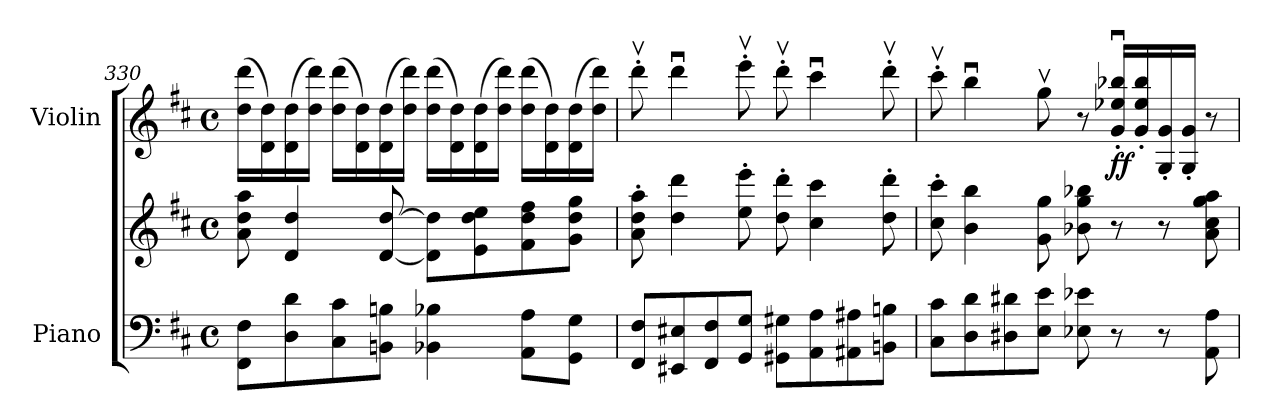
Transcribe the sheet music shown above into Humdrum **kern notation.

**kern	**kern	**kern	**dynam
*part2	*part2	*part1	*part1
*staff3	*staff2	*staff1	*staff1
*I"Piano	*	*I"Violin	*
*I'Pno.	*	*I'Vln.	*
*clefF4	*clefG2	*clefG2	*
*k[f#c#]	*k[f#c#]	*k[f#c#]	*
*M4/4	*M4/4	*M4/4	*
*met(c)	*met(c)	*met(c)	*
=330	=330	=330	=330
8FF#\ 8F#\L	8a\ 8dd\ 8aa\	(16dd\ 16ddd\LL	.
.	.	16d\ 16dd\)	.
8D\ 8d\	4d/ 4dd/	(16d\ 16dd\	.
.	.	16dd\ 16ddd\JJ)	.
8C#\ 8c#\	.	(16dd\ 16ddd\LL	.
.	.	16d\ 16dd\)	.
8BBn\ 8Bn\J	[8d/ [8dd/	(16d\ 16dd\	.
.	.	16dd\ 16ddd\JJ)	.
4BB-X\ 4B-X\	8d\] 8dd\]L	(16dd\ 16ddd\LL	.
.	.	16d\ 16dd\)	.
.	8e\ 8dd\ 8ee\	(16d\ 16dd\	.
.	.	16dd\ 16ddd\JJ)	.
8AA\ 8A\L	8f#\ 8dd\ 8ff#\	(16dd\ 16ddd\LL	.
.	.	16d\ 16dd\)	.
8GG\ 8G\J	8g\ 8dd\ 8gg\J	(16d\ 16dd\	.
.	.	16dd\ 16ddd\JJ)	.
!!LO:PB:g=z
=331	=331	=331	=331
8FF#/ 8F#/L	8a\' 8dd\' 8aa\'	8dddv'\	.
8EE#X/ 8E#X/	4dd\ 4ddd\	4dddu\	.
8FF#/ 8F#/	.	.	.
8GG/ 8G/J	8ee\' 8eee\'	8eeev'\	.
8GG#X\ 8G#X\L	8dd\' 8ddd\'	8dddv'\	.
8AA\ 8A\	4cc#\ 4ccc#\	4ccc#u\	.
8AA#X\ 8A#X\	.	.	.
8BBn\ 8Bn\J	8dd\' 8ddd\'	8dddv'\	.
=332	=332	=332	=332
8C#\ 8c#\L	8cc#\' 8ccc#\'	8ccc#v'\	.
8D\ 8d\	4b\ 4bb\	4bbu\	.
8D#X\ 8d#X\	.	.	.
8E\ 8e\J	8g\ 8gg\	8ggv\	.
8E-X\ 8e-X\	8b-X\ 8gg\ 8bb-X\	8r	.
!	!	!	!LO:DY:b
8r	8r	16g/u' 16ee-X/u' 16bb-X/u'LL	ff
.	.	16g/' 16ee-/' 16bb-/'	.
8r	8r	16G/' 16g/'	.
.	.	16G/' 16g/'JJ	.
8AA\ 8A\	8a\ 8cc#\ 8gg\ 8aa\	8r	.
=	=	=	=
*-	*-	*-	*-
